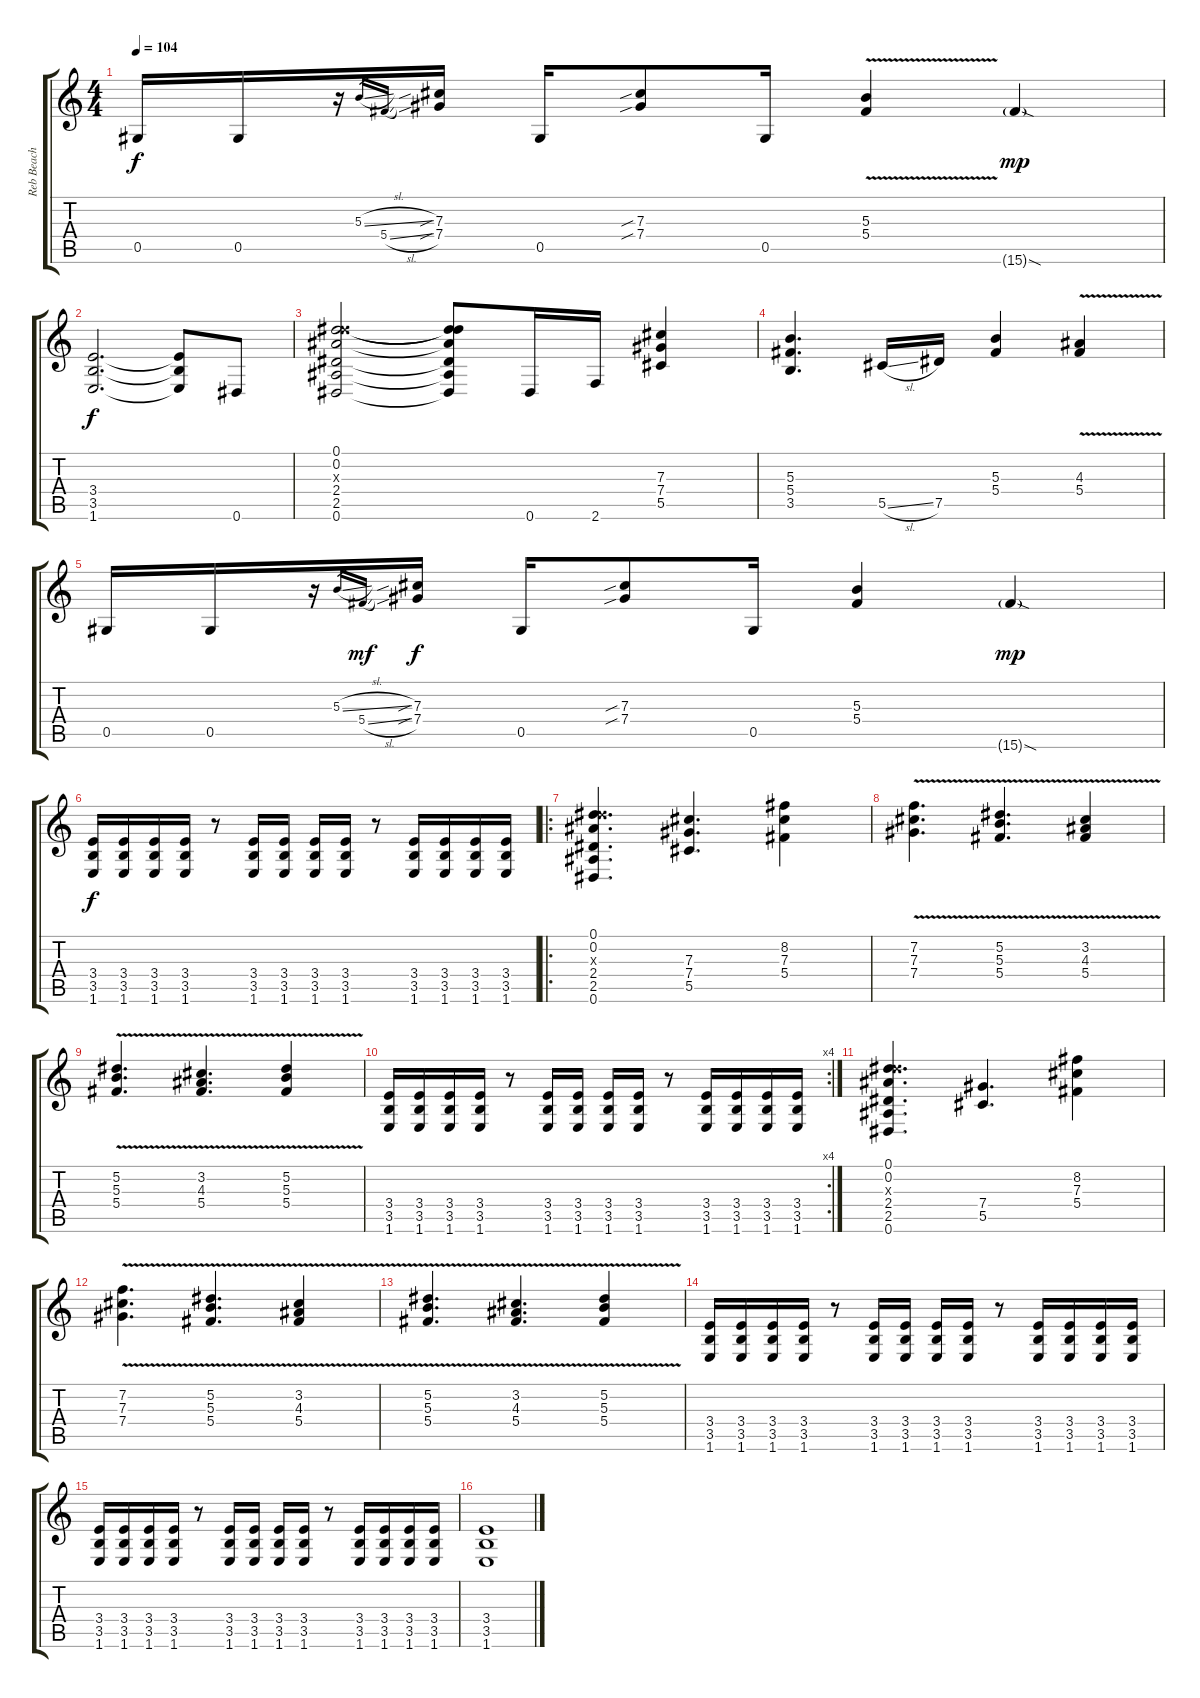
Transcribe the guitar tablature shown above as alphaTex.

\track ("Reb Beach" "Reb Beach") {instrument distortionguitar}
\staff {score tabs}
\tuning (Eb4 Bb3 Gb3 Db3 Ab2 Eb2) {hide}
\ts (4 4)
\tempo 104
\clef g2
\ks c
0.5.16{dy f} 0.5.16 r.16 5.3{sl}.16{gr} 5.4{sl}.16{gr} (7.3{sib} 7.4{sib}).16 0.5.16 (7.3{sib} 7.4{sib}).8 0.5.16 (5.3{v} 5.4{v}).4 15.6{sod g}.4{dy mp} |
(3.4 3.5 1.6).2{d dy f} (3.4{t} 3.5{t} 1.6{t}).8 0.6.8 |
(0.1 0.2 9.3{x} 2.4 2.5 0.6).2 (0.1{t} 0.2{t} 9.3{t} 2.4{t} 2.5{t} 0.6{t}).8 0.6.16 2.6.16 (7.3 7.4 5.5).4 |
(5.3 5.4 3.5).4{d} 5.5{sl}.16 7.5.16 (5.3 5.4).4 (4.3{v} 5.4{v}).4 |
0.5.16 0.5.16 r.16 5.3{sl}.16{gr} 5.4{sl}.16{gr dy mf} (7.3{sib} 7.4{sib}).16{dy f} 0.5.16 (7.3{sib} 7.4{sib}).8 0.5.16 (5.3 5.4).4 15.6{sod g}.4{dy mp} |
(3.4 3.5 1.6).16{dy f} (3.4 3.5 1.6).16 (3.4 3.5 1.6).16 (3.4 3.5 1.6).16 r.8 (3.4 3.5 1.6).16 (3.4 3.5 1.6).16 (3.4 3.5 1.6).16 (3.4 3.5 1.6).16 r.8 (3.4 3.5 1.6).16 (3.4 3.5 1.6).16 (3.4 3.5 1.6).16 (3.4 3.5 1.6).16 |
\ro
(0.1 0.2 9.3{x} 2.4 2.5 0.6).4{d} (7.3 7.4 5.5).4{d} (8.2 7.3 5.4).4 |
(7.2{v} 7.3{v} 7.4{v}).4{d} (5.2{v} 5.3{v} 5.4{v}).4{d} (3.2 4.3{v} 5.4{v}).4 |
(5.2{v} 5.3{v} 5.4{v}).4{d} (3.2 4.3{v} 5.4{v}).4{d} (5.2{v} 5.3{v} 5.4{v}).4 |
\rc 4
(3.4 3.5 1.6).16 (3.4 3.5 1.6).16 (3.4 3.5 1.6).16 (3.4 3.5 1.6).16 r.8 (3.4 3.5 1.6).16 (3.4 3.5 1.6).16 (3.4 3.5 1.6).16 (3.4 3.5 1.6).16 r.8 (3.4 3.5 1.6).16 (3.4 3.5 1.6).16 (3.4 3.5 1.6).16 (3.4 3.5 1.6).16 |
(0.1 0.2 9.3{x} 2.4 2.5 0.6).4{d} (7.4 5.5).4{d} (8.2 7.3 5.4).4 |
(7.2{v} 7.3{v} 7.4{v}).4{d} (5.2{v} 5.3{v} 5.4{v}).4{d} (3.2 4.3{v} 5.4{v}).4 |
(5.2{v} 5.3{v} 5.4{v}).4{d} (3.2 4.3{v} 5.4{v}).4{d} (5.2{v} 5.3{v} 5.4{v}).4 |
(3.4 3.5 1.6).16 (3.4 3.5 1.6).16 (3.4 3.5 1.6).16 (3.4 3.5 1.6).16 r.8 (3.4 3.5 1.6).16 (3.4 3.5 1.6).16 (3.4 3.5 1.6).16 (3.4 3.5 1.6).16 r.8 (3.4 3.5 1.6).16 (3.4 3.5 1.6).16 (3.4 3.5 1.6).16 (3.4 3.5 1.6).16 |
(3.4 3.5 1.6).16 (3.4 3.5 1.6).16 (3.4 3.5 1.6).16 (3.4 3.5 1.6).16 r.8 (3.4 3.5 1.6).16 (3.4 3.5 1.6).16 (3.4 3.5 1.6).16 (3.4 3.5 1.6).16 r.8 (3.4 3.5 1.6).16 (3.4 3.5 1.6).16 (3.4 3.5 1.6).16 (3.4 3.5 1.6).16 |
(3.4 3.5 1.6).1
